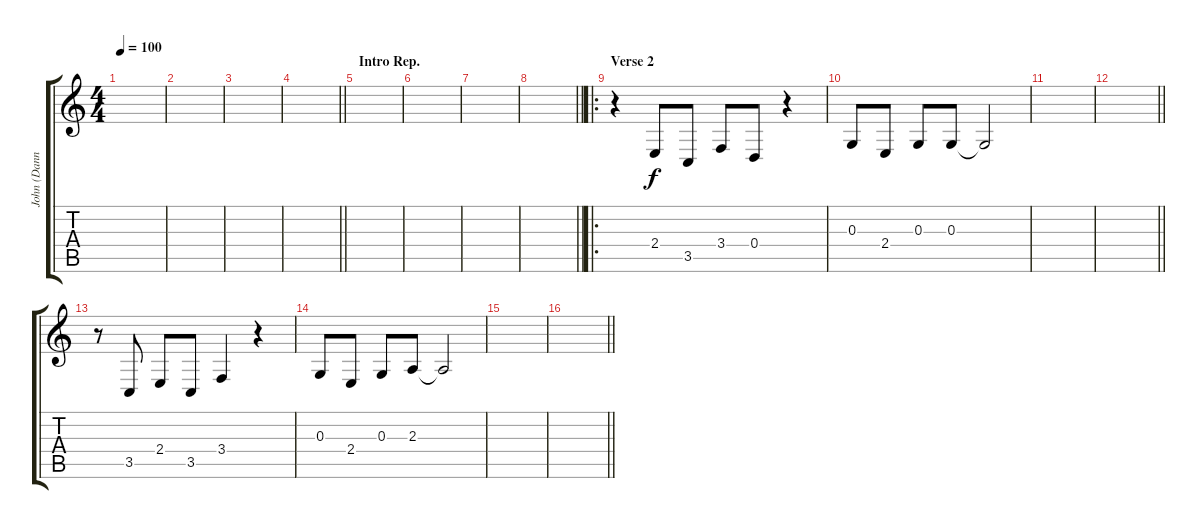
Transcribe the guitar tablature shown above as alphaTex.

\track ("John (Danny)" "John (Dann") {instrument tenorsax}
\staff {score tabs}
\tuning (E4 B3 G3 D3 A2 E2) {hide}
\ts (4 4)
\tempo 100
\clef g2
\ks c
|
|
|
\barLineRight lightlight
|
\section ("" "Intro Rep.")
|
|
|
\barLineRight lightlight
|
\ro
\section ("" "Verse 2")
r.4 2.4.8 3.5.8 3.4.8 0.4.8 r.4 |
0.3.8 2.4.8 0.3.8 0.3.8 0.3{t}.2 |
|
\barLineRight lightlight
|
r.8 3.5.8 2.4.8 3.5.8 3.4.4 r.4 |
0.3.8 2.4.8 0.3.8 2.3.8 2.3{t}.2 |
|
\barLineRight lightlight
